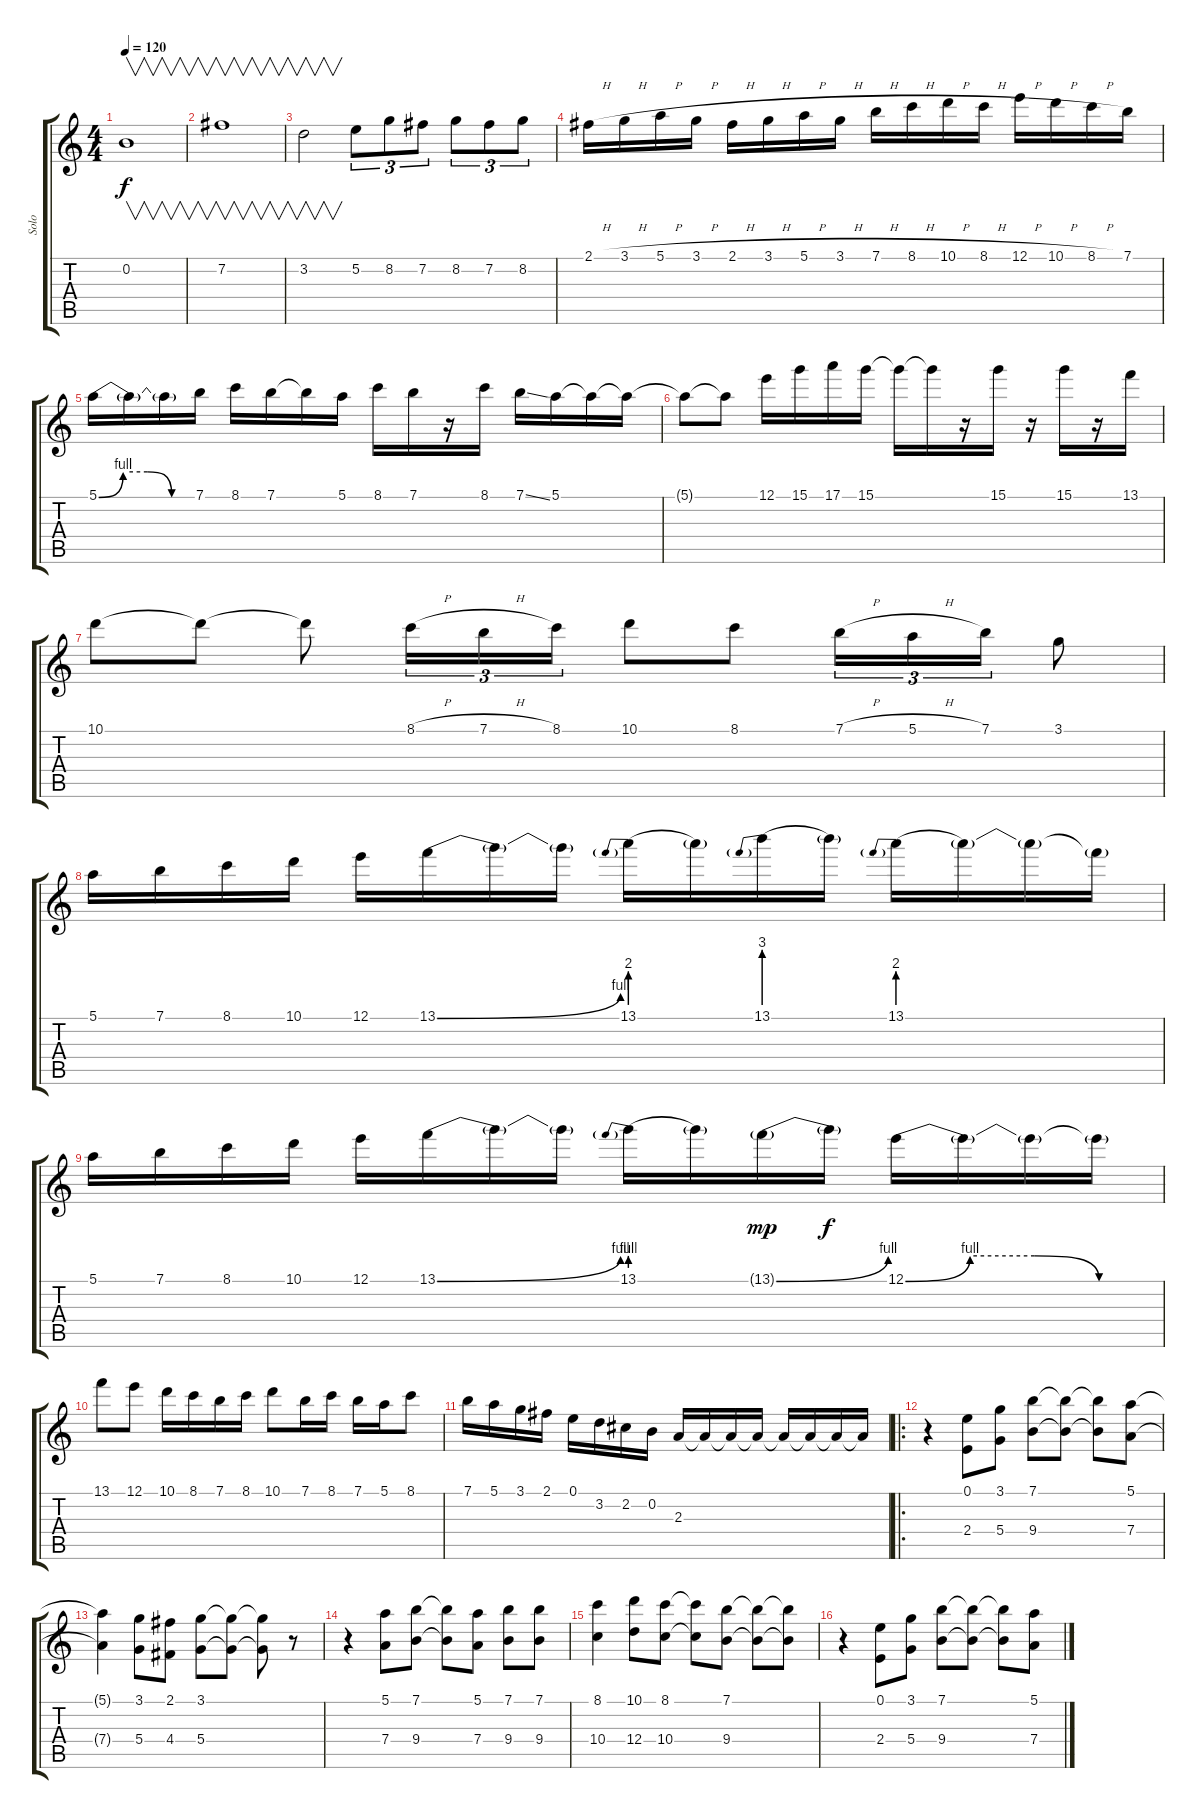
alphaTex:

\track ("Solo" "Solo") {instrument overdrivenguitar}
\staff {score tabs}
\tuning (E4 B3 G3 D3 A2 E2) {hide}
\ts (4 4)
\tempo 120
\clef g2
\ks c
0.2.1{v dy f} |
7.2.1{v} |
3.2.2{v} 5.2.8{tu (3 2)} 8.2.8{tu (3 2)} 7.2.8{tu (3 2)} 8.2.8{tu (3 2)} 7.2.8{tu (3 2)} 8.2.8{tu (3 2)} |
2.1{h}.16 3.1{h}.16 5.1{h}.16 3.1{h}.16 2.1{h}.16 3.1{h}.16 5.1{h}.16 3.1{h}.16 7.1{h}.16 8.1{h}.16 10.1{h}.16 8.1{h}.16 12.1{h}.16 10.1{h}.16 8.1{h}.16 7.1.16 |
5.1{be (custom 0 0 15 4 30 4 45 0 60 0)}.16 5.1{t}.16 5.1{t}.16 7.1.16 8.1.16 7.1.16 7.1{t}.16 5.1.16 8.1.16 7.1.16 r.16 8.1.16 7.1{ss}.16 5.1.16 5.1{t}.16 5.1{t}.16 |
5.1{t}.8 5.1{t}.8 12.1.16 15.1.16 17.1.16 15.1.16 15.1{t}.16 15.1{t}.16 r.16 15.1.16 r.16 15.1.16 r.16 13.1.16 |
10.1.8 10.1{t}.8 10.1{t}.8 8.1{h}.16{tu (3 2)} 7.1{h}.16{tu (3 2)} 8.1.16{tu (3 2)} 10.1.8 8.1.8 7.1{h}.16{tu (3 2)} 5.1{h}.16{tu (3 2)} 7.1.16{tu (3 2)} 3.1.8 |
5.1.16 7.1.16 8.1.16 10.1.16 12.1.16 13.1{be (bend 0 0 60 4)}.16 13.1{t}.16 13.1{t}.16 13.1{be (prebend 0 8 60 8)}.16 13.1{t}.16 13.1{be (prebend 0 12 60 12)}.16 13.1{t}.16 13.1{be (prebend 0 8 60 8)}.16 13.1{t}.16 13.1{t}.16 13.1{t}.16 |
5.1.16 7.1.16 8.1.16 10.1.16 12.1.16 13.1{be (bend 0 0 60 4)}.16 13.1{t}.16 13.1{t}.16 13.1{be (prebend 0 4 60 4)}.16 13.1{t}.16 13.1{be (bend 0 0 60 4) g}.16{dy mp} 13.1{t}.16{dy f} 12.1{be (custom 0 0 15 4 30 4 45 0 60 0)}.16 12.1{t}.16 12.1{t}.16 12.1{t}.16 |
13.1.8 12.1.8 10.1.16 8.1.16 7.1.16 8.1.16 10.1.8 7.1.16 8.1.16 7.1.16 5.1.16 8.1.8 |
7.1.16 5.1.16 3.1.16 2.1.16 0.1.16 3.2.16 2.2.16 0.2.16 2.3.16 2.3{t}.16 2.3{t}.16 2.3{t}.16 2.3{t}.16 2.3{t}.16 2.3{t}.16 2.3{t}.16 |
\ro
r.4{volume 9 instrument choiraahs} (0.1 2.4).8 (3.1 5.4).8 (7.1 9.4).8 (7.1{t} 9.4{t}).8 (7.1{t} 9.4{t}).8 (5.1 7.4).8 |
(5.1{t} 7.4{t}).4 (3.1 5.4).8 (2.1 4.4).8 (3.1 5.4).8 (3.1{t} 5.4{t}).8 (3.1{t} 5.4{t}).8 r.8 |
r.4 (5.1 7.4).8 (7.1 9.4).8 (7.1{t} 9.4{t}).8 (5.1 7.4).8 (7.1 9.4).8 (7.1 9.4).8 |
(8.1 10.4).4 (10.1 12.4).8 (8.1 10.4).8 (8.1{t} 10.4{t}).8 (7.1 9.4).8 (7.1{t} 9.4{t}).8 (7.1{t} 9.4{t}).8 |
r.4 (0.1 2.4).8 (3.1 5.4).8 (7.1 9.4).8 (7.1{t} 9.4{t}).8 (7.1{t} 9.4{t}).8 (5.1 7.4).8
